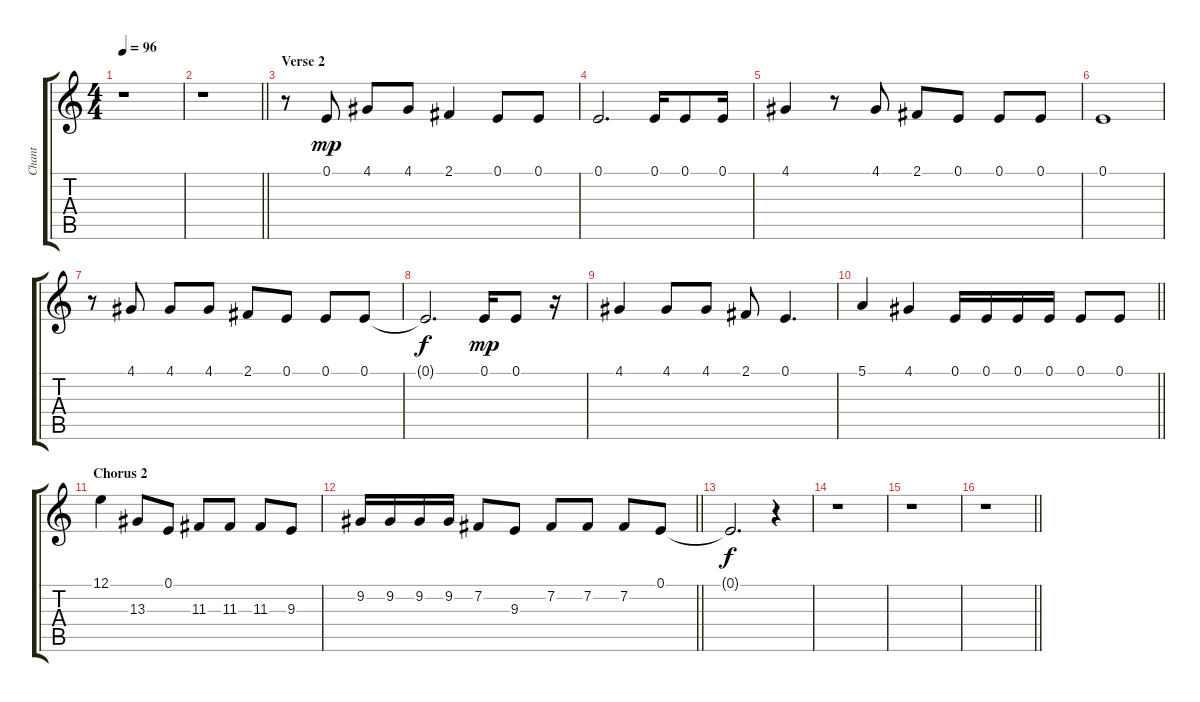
\track ("Chant" "Chant") {instrument synthvoice}
\staff {score tabs}
\tuning (E4 B3 G3 D3 A2 E2) {hide}
\ts (4 4)
\tempo 96
\clef g2
\ks c
r.1{dy f} |
\barLineRight lightlight
r.1 |
\section ("" "Verse 2")
r.8 0.1.8{dy mp} 4.1.8 4.1.8 2.1.4 0.1.8 0.1.8 |
0.1.2{d} 0.1.16 0.1.8 0.1.16 |
4.1.4 r.8 4.1.8 2.1.8 0.1.8 0.1.8 0.1.8 |
0.1.1 |
r.8 4.1.8 4.1.8 4.1.8 2.1.8 0.1.8 0.1.8 0.1.8 |
0.1{t}.2{d dy f} 0.1.16{dy mp} 0.1.8 r.16 |
4.1.4 4.1.8 4.1.8 2.1.8 0.1.4{d} |
\barLineRight lightlight
5.1.4 4.1.4 0.1.16 0.1.16 0.1.16 0.1.16 0.1.8 0.1.8 |
\section ("" "Chorus 2")
12.1.4 13.3.8 0.1.8 11.3.8 11.3.8 11.3.8 9.3.8 |
\barLineRight lightlight
9.2.16 9.2.16 9.2.16 9.2.16 7.2.8 9.3.8 7.2.8 7.2.8 7.2.8 0.1.8 |
0.1{t}.2{d dy f} r.4 |
r.1 |
r.1 |
\barLineRight lightlight
r.1
